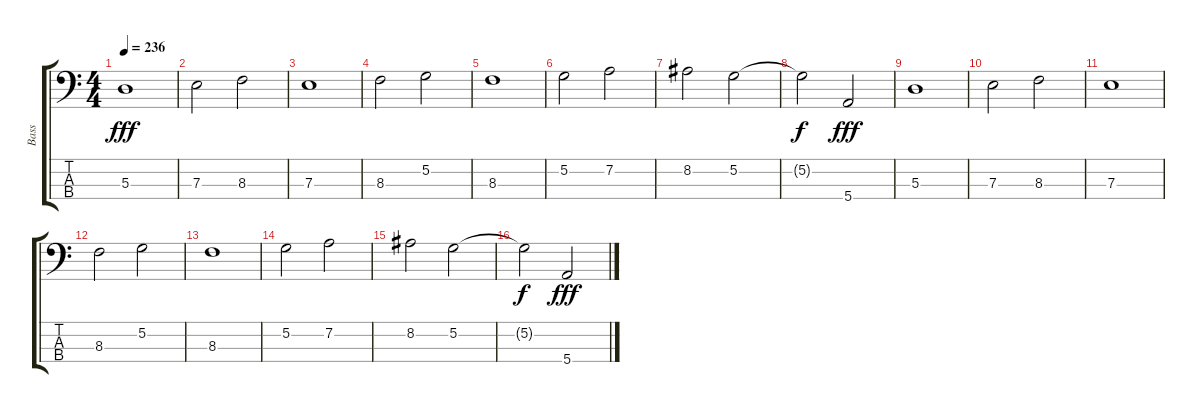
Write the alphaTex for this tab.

\track ("Bass" "Bass") {instrument electricbasspick}
\staff {score tabs}
\tuning (G2 D2 A1 E1) {hide}
\ts (4 4)
\tempo 236
\clef f4
\ks c
5.3.1{dy fff} |
7.3.2 8.3.2 |
7.3.1 |
8.3.2 5.2.2 |
8.3.1 |
5.2.2 7.2.2 |
8.2.2 5.2.2 |
5.2{t}.2{dy f} 5.4.2{dy fff} |
5.3.1 |
7.3.2 8.3.2 |
7.3.1 |
8.3.2 5.2.2 |
8.3.1 |
5.2.2 7.2.2 |
8.2.2 5.2.2 |
5.2{t}.2{dy f} 5.4.2{dy fff}
